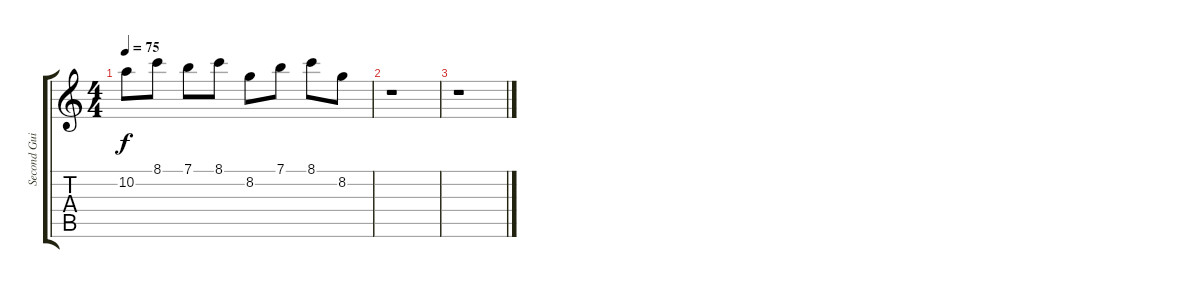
\track ("Second Guitar" "Second Gui") {instrument overdrivenguitar}
\staff {score tabs}
\tuning (E4 B3 G3 D3 A2 E2) {hide}
\ts (4 4)
\tempo 75
\clef g2
\ks c
10.2.8{dy f} 8.1.8 7.1.8 8.1.8 8.2.8 7.1.8 8.1.8 8.2.8 |
r.1 |
r.1
